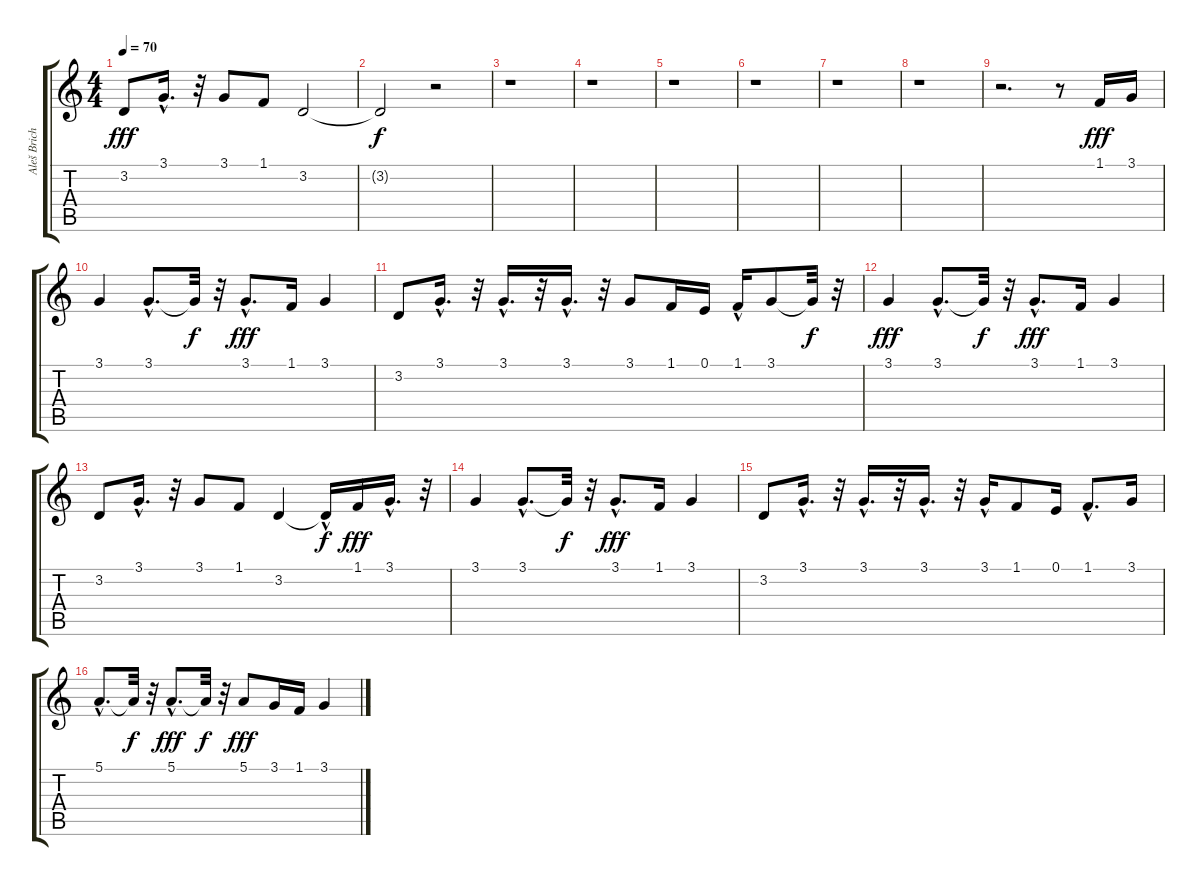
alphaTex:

\track ("Aleš Brichta zpìv" "Aleš Brich") {instrument synthvoice}
\staff {score tabs}
\tuning (E4 B3 G3 D3 A2 E2) {hide}
\ts (4 4)
\tempo 70
\clef g2
\ks c
3.2.8{dy fff} 3.1{hac}.16{d} r.32 3.1.8 1.1.8 3.2.2 |
3.2{t}.2{dy f} r.2 |
r.1 |
r.1 |
r.1 |
r.1 |
r.1 |
r.1 |
r.2{d} r.8 1.1.16{dy fff} 3.1.16 |
3.1.4 3.1{hac}.8{d} 3.1{t}.32{dy f} r.32 3.1{hac}.8{d dy fff} 1.1.16 3.1.4 |
3.2.8 3.1{hac}.16{d} r.32 3.1{hac}.16{d} r.32 3.1{hac}.16{d} r.32 3.1.8 1.1.16 0.1.16 1.1{hac}.16 3.1.8 3.1{t}.32{dy f} r.32 |
3.1.4{dy fff} 3.1{hac}.8{d} 3.1{t}.32{dy f} r.32 3.1{hac}.8{d dy fff} 1.1.16 3.1.4 |
3.2.8 3.1{hac}.16{d} r.32 3.1.8 1.1.8 3.2.4 3.2{hac t}.16{dy f} 1.1.16{dy fff} 3.1{hac}.16{d} r.32 |
3.1.4 3.1{hac}.8{d} 3.1{t}.32{dy f} r.32 3.1{hac}.8{d dy fff} 1.1.16 3.1.4 |
3.2.8 3.1{hac}.16{d} r.32 3.1{hac}.16{d} r.32 3.1{hac}.16{d} r.32 3.1{hac}.16 1.1.8 0.1.16 1.1{hac}.8{d} 3.1.16 |
5.1{hac}.8{d} 5.1{t}.32{dy f} r.32 5.1{hac}.8{d dy fff} 5.1{t}.32{dy f} r.32 5.1.8{dy fff} 3.1.16 1.1.16 3.1.4
